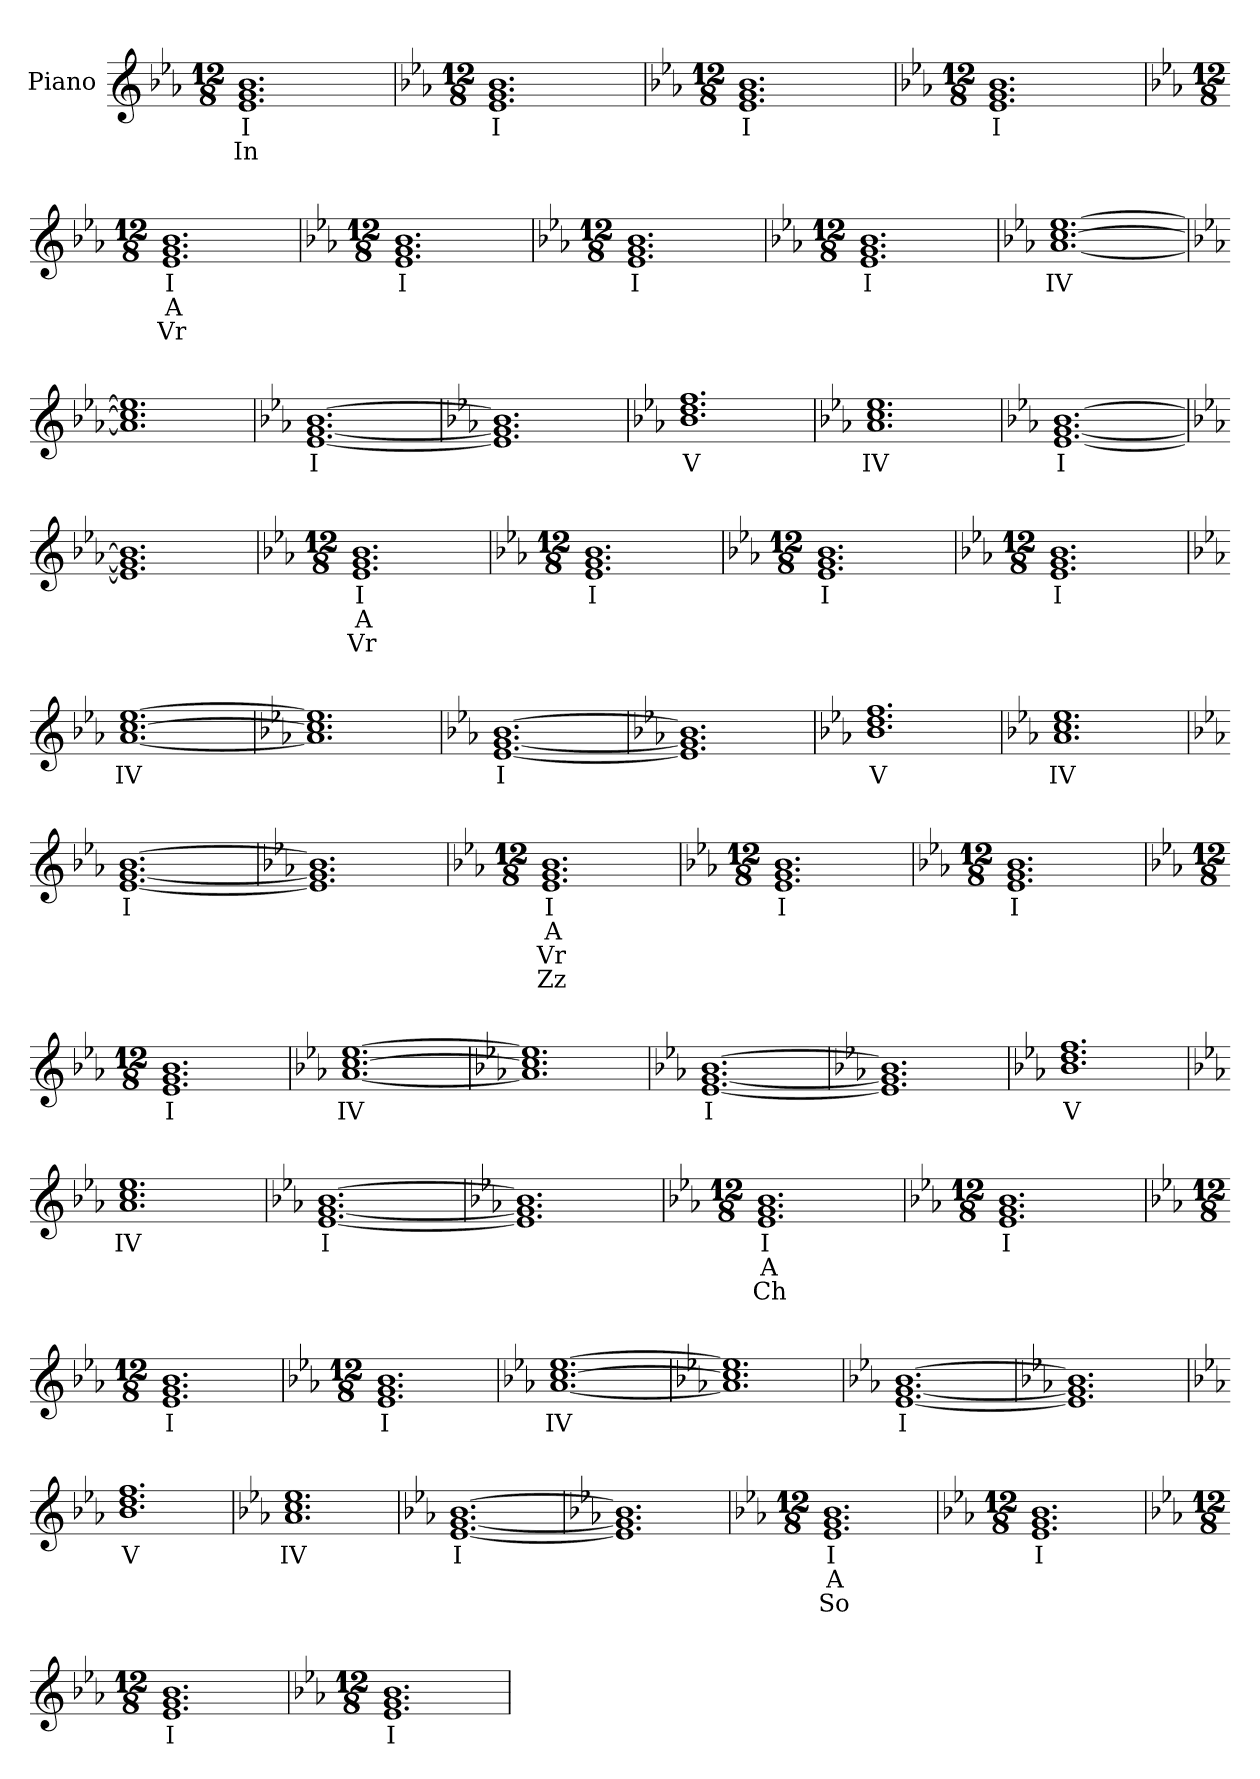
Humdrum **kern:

**kern	**text	**text	**text	**text
*part1	*part1	*part1	*part1	*part1
*staff1	*staff1	*staff1	*staff1	*staff1
*I"Piano	*	*	*	*
*I'Pno	*	*	*	*
*k[b-e-a-]	*	*	*	*
*E-:	*	*	*	*
*M12/8	*	*	*	*
=	=	=	=	=
1.e- 1.g 1.b-	I	In	.	.
=	=	=	=	=
*k[b-e-a-]	*	*	*	*
*E-:	*	*	*	*
*M12/8	*	*	*	*
1.e- 1.g 1.b-	I	.	.	.
=	=	=	=	=
*k[b-e-a-]	*	*	*	*
*E-:	*	*	*	*
*M12/8	*	*	*	*
1.e- 1.g 1.b-	I	.	.	.
=	=	=	=	=
*k[b-e-a-]	*	*	*	*
*E-:	*	*	*	*
*M12/8	*	*	*	*
1.e- 1.g 1.b-	I	.	.	.
=	=	=	=	=
*k[b-e-a-]	*	*	*	*
*E-:	*	*	*	*
*M12/8	*	*	*	*
1.e- 1.g 1.b-	I	A	Vr	.
=	=	=	=	=
*k[b-e-a-]	*	*	*	*
*E-:	*	*	*	*
*M12/8	*	*	*	*
1.e- 1.g 1.b-	I	.	.	.
=	=	=	=	=
*k[b-e-a-]	*	*	*	*
*E-:	*	*	*	*
*M12/8	*	*	*	*
1.e- 1.g 1.b-	I	.	.	.
=	=	=	=	=
*k[b-e-a-]	*	*	*	*
*E-:	*	*	*	*
*M12/8	*	*	*	*
1.e- 1.g 1.b-	I	.	.	.
=	=	=	=	=
*k[b-e-a-]	*	*	*	*
*E-:	*	*	*	*
[1.a- [1.cc [1.ee-	IV	.	.	.
=	=	=	=	=
*k[b-e-a-]	*	*	*	*
*E-:	*	*	*	*
1.a-] 1.cc] 1.ee-]	.	.	.	.
=	=	=	=	=
*k[b-e-a-]	*	*	*	*
*E-:	*	*	*	*
[1.e- [1.g [1.b-	I	.	.	.
=	=	=	=	=
*k[b-e-a-]	*	*	*	*
*E-:	*	*	*	*
1.e-] 1.g] 1.b-]	.	.	.	.
=	=	=	=	=
*k[b-e-a-]	*	*	*	*
*E-:	*	*	*	*
1.b- 1.dd 1.ff	V	.	.	.
=	=	=	=	=
*k[b-e-a-]	*	*	*	*
*E-:	*	*	*	*
1.a- 1.cc 1.ee-	IV	.	.	.
=	=	=	=	=
*k[b-e-a-]	*	*	*	*
*E-:	*	*	*	*
[1.e- [1.g [1.b-	I	.	.	.
=	=	=	=	=
*k[b-e-a-]	*	*	*	*
*E-:	*	*	*	*
1.e-] 1.g] 1.b-]	.	.	.	.
=	=	=	=	=
*k[b-e-a-]	*	*	*	*
*E-:	*	*	*	*
*M12/8	*	*	*	*
1.e- 1.g 1.b-	I	A	Vr	.
=	=	=	=	=
*k[b-e-a-]	*	*	*	*
*E-:	*	*	*	*
*M12/8	*	*	*	*
1.e- 1.g 1.b-	I	.	.	.
=	=	=	=	=
*k[b-e-a-]	*	*	*	*
*E-:	*	*	*	*
*M12/8	*	*	*	*
1.e- 1.g 1.b-	I	.	.	.
=	=	=	=	=
*k[b-e-a-]	*	*	*	*
*E-:	*	*	*	*
*M12/8	*	*	*	*
1.e- 1.g 1.b-	I	.	.	.
=	=	=	=	=
*k[b-e-a-]	*	*	*	*
*E-:	*	*	*	*
[1.a- [1.cc [1.ee-	IV	.	.	.
=	=	=	=	=
*k[b-e-a-]	*	*	*	*
*E-:	*	*	*	*
1.a-] 1.cc] 1.ee-]	.	.	.	.
=	=	=	=	=
*k[b-e-a-]	*	*	*	*
*E-:	*	*	*	*
[1.e- [1.g [1.b-	I	.	.	.
=	=	=	=	=
*k[b-e-a-]	*	*	*	*
*E-:	*	*	*	*
1.e-] 1.g] 1.b-]	.	.	.	.
=	=	=	=	=
*k[b-e-a-]	*	*	*	*
*E-:	*	*	*	*
1.b- 1.dd 1.ff	V	.	.	.
=	=	=	=	=
*k[b-e-a-]	*	*	*	*
*E-:	*	*	*	*
1.a- 1.cc 1.ee-	IV	.	.	.
=	=	=	=	=
*k[b-e-a-]	*	*	*	*
*E-:	*	*	*	*
[1.e- [1.g [1.b-	I	.	.	.
=	=	=	=	=
*k[b-e-a-]	*	*	*	*
*E-:	*	*	*	*
1.e-] 1.g] 1.b-]	.	.	.	.
=	=	=	=	=
*k[b-e-a-]	*	*	*	*
*E-:	*	*	*	*
*M12/8	*	*	*	*
1.e- 1.g 1.b-	I	A	Vr	Zz
=	=	=	=	=
*k[b-e-a-]	*	*	*	*
*E-:	*	*	*	*
*M12/8	*	*	*	*
1.e- 1.g 1.b-	I	.	.	.
=	=	=	=	=
*k[b-e-a-]	*	*	*	*
*E-:	*	*	*	*
*M12/8	*	*	*	*
1.e- 1.g 1.b-	I	.	.	.
=	=	=	=	=
*k[b-e-a-]	*	*	*	*
*E-:	*	*	*	*
*M12/8	*	*	*	*
1.e- 1.g 1.b-	I	.	.	.
=	=	=	=	=
*k[b-e-a-]	*	*	*	*
*E-:	*	*	*	*
[1.a- [1.cc [1.ee-	IV	.	.	.
=	=	=	=	=
*k[b-e-a-]	*	*	*	*
*E-:	*	*	*	*
1.a-] 1.cc] 1.ee-]	.	.	.	.
=	=	=	=	=
*k[b-e-a-]	*	*	*	*
*E-:	*	*	*	*
[1.e- [1.g [1.b-	I	.	.	.
=	=	=	=	=
*k[b-e-a-]	*	*	*	*
*E-:	*	*	*	*
1.e-] 1.g] 1.b-]	.	.	.	.
=	=	=	=	=
*k[b-e-a-]	*	*	*	*
*E-:	*	*	*	*
1.b- 1.dd 1.ff	V	.	.	.
=	=	=	=	=
*k[b-e-a-]	*	*	*	*
*E-:	*	*	*	*
1.a- 1.cc 1.ee-	IV	.	.	.
=	=	=	=	=
*k[b-e-a-]	*	*	*	*
*E-:	*	*	*	*
[1.e- [1.g [1.b-	I	.	.	.
=	=	=	=	=
*k[b-e-a-]	*	*	*	*
*E-:	*	*	*	*
1.e-] 1.g] 1.b-]	.	.	.	.
=	=	=	=	=
*k[b-e-a-]	*	*	*	*
*E-:	*	*	*	*
*M12/8	*	*	*	*
1.e- 1.g 1.b-	I	A	Ch	.
=	=	=	=	=
*k[b-e-a-]	*	*	*	*
*E-:	*	*	*	*
*M12/8	*	*	*	*
1.e- 1.g 1.b-	I	.	.	.
=	=	=	=	=
*k[b-e-a-]	*	*	*	*
*E-:	*	*	*	*
*M12/8	*	*	*	*
1.e- 1.g 1.b-	I	.	.	.
=	=	=	=	=
*k[b-e-a-]	*	*	*	*
*E-:	*	*	*	*
*M12/8	*	*	*	*
1.e- 1.g 1.b-	I	.	.	.
=	=	=	=	=
*k[b-e-a-]	*	*	*	*
*E-:	*	*	*	*
[1.a- [1.cc [1.ee-	IV	.	.	.
=	=	=	=	=
*k[b-e-a-]	*	*	*	*
*E-:	*	*	*	*
1.a-] 1.cc] 1.ee-]	.	.	.	.
=	=	=	=	=
*k[b-e-a-]	*	*	*	*
*E-:	*	*	*	*
[1.e- [1.g [1.b-	I	.	.	.
=	=	=	=	=
*k[b-e-a-]	*	*	*	*
*E-:	*	*	*	*
1.e-] 1.g] 1.b-]	.	.	.	.
=	=	=	=	=
*k[b-e-a-]	*	*	*	*
*E-:	*	*	*	*
1.b- 1.dd 1.ff	V	.	.	.
=	=	=	=	=
*k[b-e-a-]	*	*	*	*
*E-:	*	*	*	*
1.a- 1.cc 1.ee-	IV	.	.	.
=	=	=	=	=
*k[b-e-a-]	*	*	*	*
*E-:	*	*	*	*
[1.e- [1.g [1.b-	I	.	.	.
=	=	=	=	=
*k[b-e-a-]	*	*	*	*
*E-:	*	*	*	*
1.e-] 1.g] 1.b-]	.	.	.	.
=	=	=	=	=
*k[b-e-a-]	*	*	*	*
*E-:	*	*	*	*
*M12/8	*	*	*	*
1.e- 1.g 1.b-	I	A	So	.
=	=	=	=	=
*k[b-e-a-]	*	*	*	*
*E-:	*	*	*	*
*M12/8	*	*	*	*
1.e- 1.g 1.b-	I	.	.	.
=	=	=	=	=
*k[b-e-a-]	*	*	*	*
*E-:	*	*	*	*
*M12/8	*	*	*	*
1.e- 1.g 1.b-	I	.	.	.
=	=	=	=	=
*k[b-e-a-]	*	*	*	*
*E-:	*	*	*	*
*M12/8	*	*	*	*
1.e- 1.g 1.b-	I	.	.	.
=	=	=	=	=
*-	*-	*-	*-	*-
